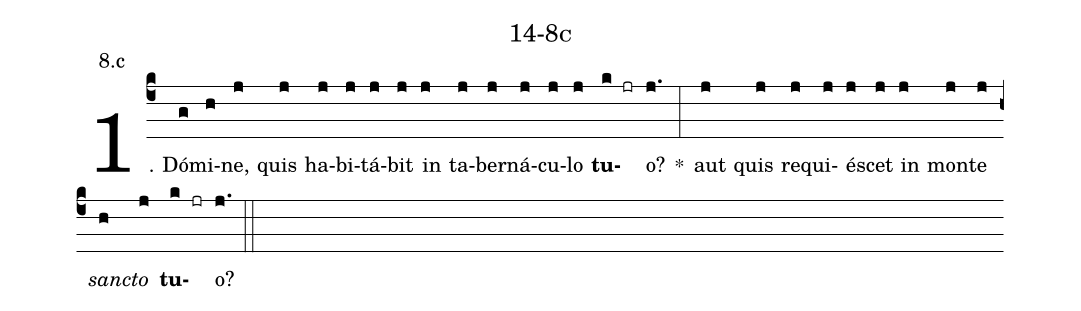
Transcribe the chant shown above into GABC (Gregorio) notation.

name: 14-8c;
annotation: 8.c;
%%
(c4)1. Dó(g)mi(h)ne,(j) quis(j) ha(j)bi(j)tá(j)bit(j) in(j) ta(j)ber(j)ná(j)cu(j)lo(j) <b>tu</b>(k jr)o?(j.) *(:) aut(j) quis(j) re(j)qui(j)é(j)scet(j) in(j) mon(j)te(j) <i>sanc</i>(h)<i>to</i>(j) <b>tu</b>(k jr)o?(j.) (::)
